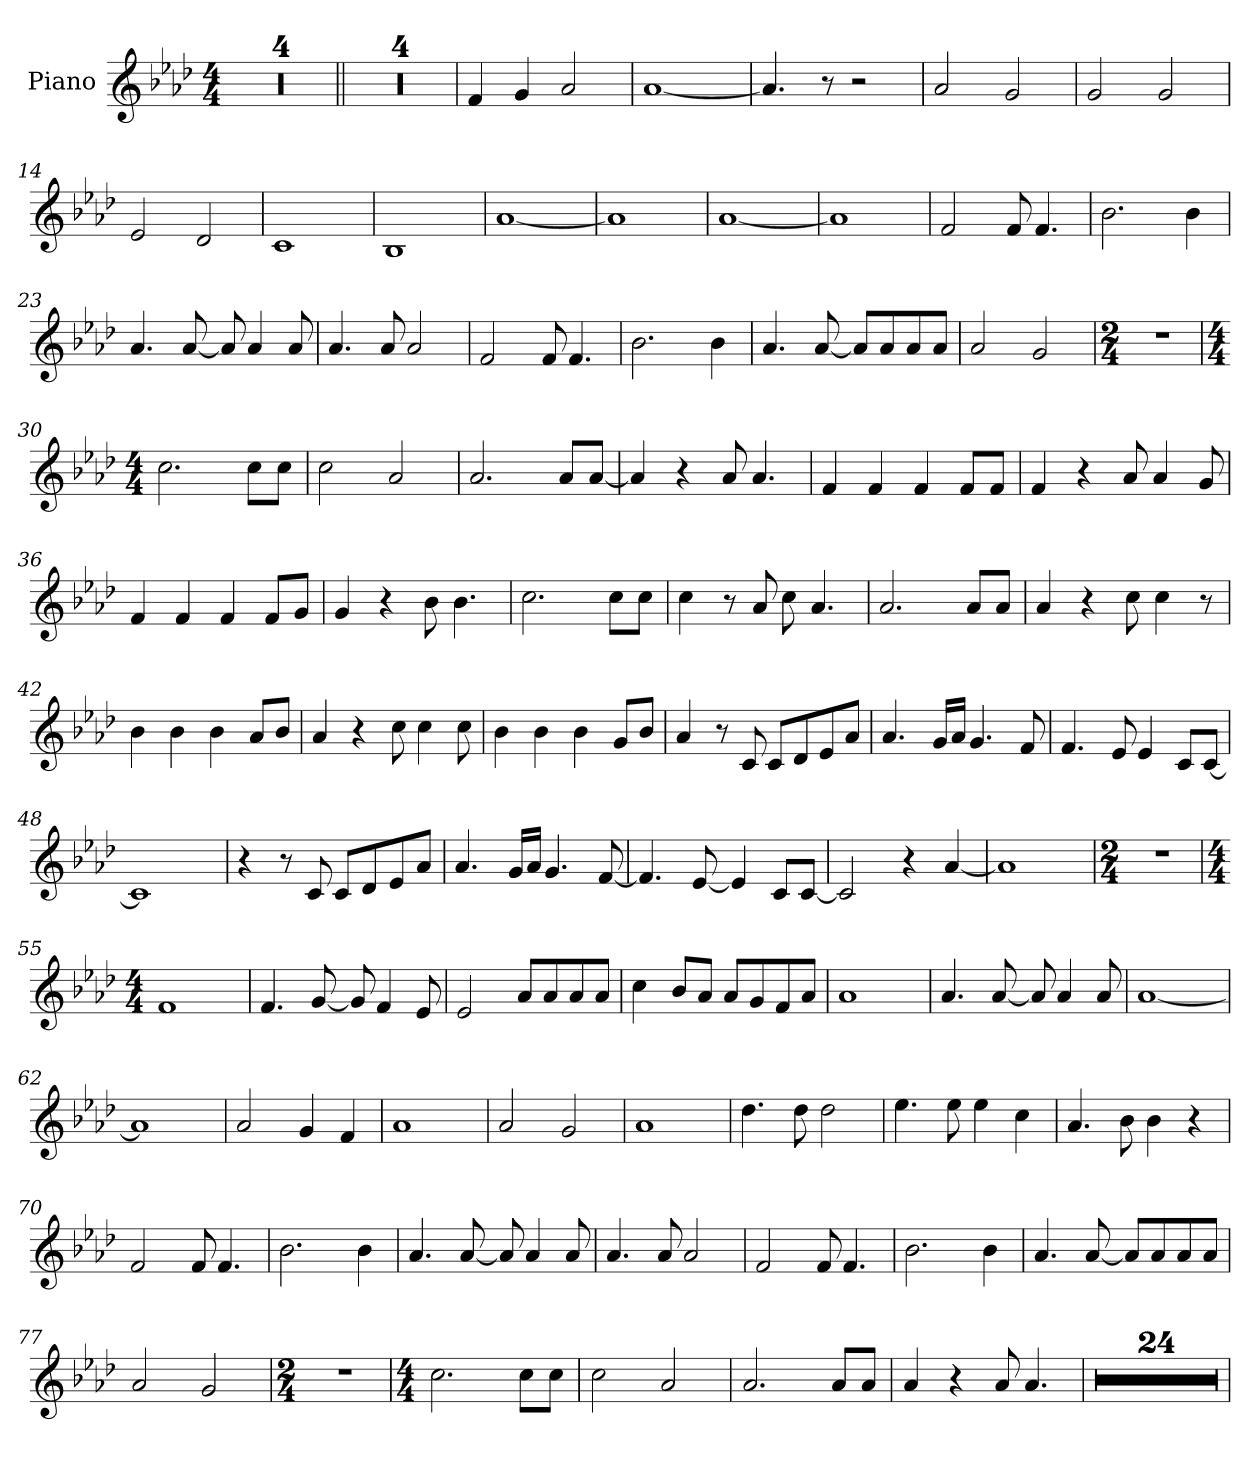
**kern
*part1
*staff1
*I"Piano
*I'Pno.
*clefG2
*k[b-e-a-d-]
*M4/4
=1
1r
=2
1r
=3
1r
=4
1r
!!LO:LB:g=z
=5||
1r
=6
1r
=7
1r
=8
1r
!!LO:LB:g=z
=9
4f/
4g/
2a-/
=10
[1a-
=11
4.a-/]
8r
2r
=12
2a-/
2g/
!!LO:LB:g=z
=13
2g/
2g/
=14
2e-/
2d-/
=15
1c
=16
1B-
!!LO:LB:g=z
=17
[1a-
=18
1a-]
=19
[1a-
=20
1a-]
!!LO:LB:g=z
=21
2f/
8f/
4.f/
=22
2.b-\
4b-\
=23
4.a-/
[8a-/
8a-/]
4a-/
8a-/
=24
4.a-/
8a-/
2a-/
!!LO:LB:g=z
=25
2f/
8f/
4.f/
=26
2.b-\
4b-\
=27
4.a-/
[8a-/
8a-/L]
8a-/
8a-/
8a-/J
=28
2a-/
2g/
!!LO:LB:g=z
=29
*M2/4
2r
=30
*M4/4
2.cc\
8cc\L
8cc\J
=31
2cc\
2a-/
=32
2.a-/
8a-/L
[8a-/J
=33
4a-/]
4r
8a-/
4.a-/
!!LO:LB:g=z
=34
4f/
4f/
4f/
8f/L
8f/J
=35
4f/
4r
8a-/
4a-/
8g/
!!LO:LB:g=z
=36
4f/
4f/
4f/
8f/L
8g/J
=37
4g/
4r
8b-\
4.b-\
=38
2.cc\
8cc\L
8cc\J
=39
4cc\
8r
8a-/
8cc\
4.a-/
=40
2.a-/
8a-/L
8a-/J
=41
4a-/
4r
8cc\
4cc\
8r
!!LO:PB:g=z
=42
4b-\
4b-\
4b-\
8a-/L
8b-/J
=43
4a-/
4r
8cc\
4cc\
8cc\
=44
4b-\
4b-\
4b-\
8g/L
8b-/J
=45
4a-/
8r
8c/
8c/L
8d-/
8e-/
8a-/J
!!LO:LB:g=z
=46
4.a-/
16g/LL
16a-/JJ
4.g/
8f/
=47
4.f/
8e-/
4e-/
8c/L
[8c/J
=48
1c]
=49
4r
8r
8c/
8c/L
8d-/
8e-/
8a-/J
!!LO:LB:g=z
=50
4.a-/
16g/LL
16a-/JJ
4.g/
[8f/
=51
4.f/]
[8e-/
4e-/]
8c/L
[8c/J
=52
2c/]
4r
[4a-/
=53
1a-]
!!LO:LB:g=z
=54
*M2/4
2r
=55
*M4/4
1f
=56
4.f/
[8g/
8g/]
4f/
8e-/
=57
2e-/
8a-/L
8a-/
8a-/
8a-/J
=58
4cc\
8b-/L
8a-/J
8a-/L
8g/
8f/
8a-/J
!!LO:LB:g=z
=59
1a-
=60
4.a-/
[8a-/
8a-/]
4a-/
8a-/
=61
[1a-
=62
1a-]
!!LO:LB:g=z
=63
2a-/
4g/
4f/
=64
1a-
=65
2a-/
2g/
=66
1a-
!!LO:LB:g=z
=67
4.dd-\
8dd-\
2dd-\
=68
4.ee-\
8ee-\
4ee-\
4cc\
=69
4.a-/
8b-\
4b-\
4r
=70
2f/
8f/
4.f/
!!LO:LB:g=z
=71
2.b-\
4b-\
=72
4.a-/
[8a-/
8a-/]
4a-/
8a-/
=73
4.a-/
8a-/
2a-/
=74
2f/
8f/
4.f/
=75
2.b-\
4b-\
!!LO:LB:g=z
=76
4.a-/
[8a-/
8a-/L]
8a-/
8a-/
8a-/J
=77
2a-/
2g/
=78
*M2/4
2r
=79
*M4/4
2.cc\
8cc\L
8cc\J
!!LO:LB:g=z
=80
2cc\
2a-/
=81
2.a-/
8a-/L
8a-/J
=82
4a-/
4r
8a-/
4.a-/
!!LO:LB:g=z
=83
1ryy
=84
1r
=85
1r
=86
1r
!!LO:PB:g=z
=87
1r
=88
1r
=89
1r
=90
1ryy
!!LO:LB:g=z
=91
1r
=92
1r
=93
1r
=94
1r
!!LO:LB:g=z
=95
1r
=96
1r
=97
1r
=98
1r
!!LO:LB:g=z
=99
1r
=100
1r
=101
1r
=102
1r
!!LO:LB:g=z
=103
1r
=104
1r
=105
1r
=106
1r
=
*-
